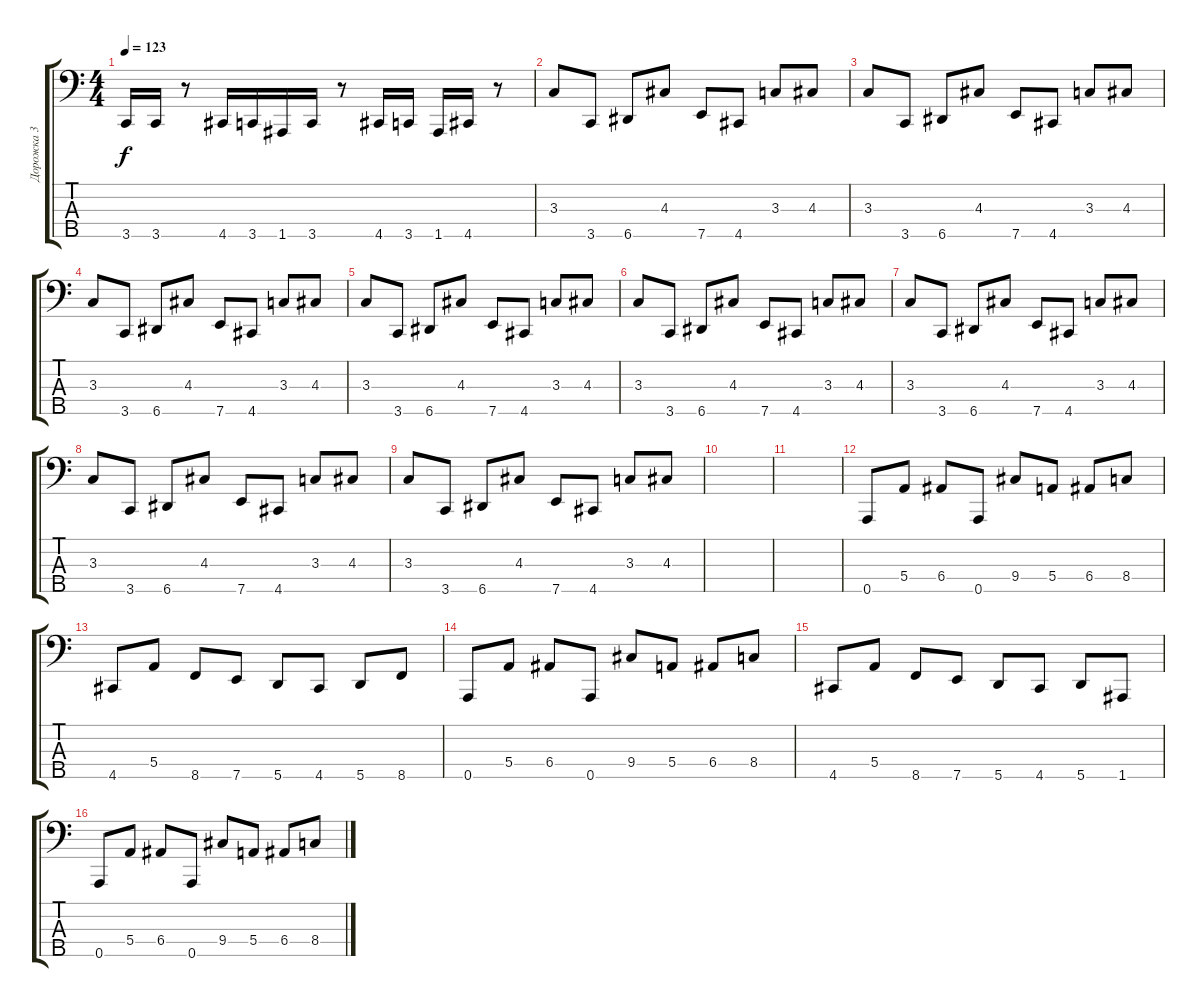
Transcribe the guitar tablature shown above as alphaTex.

\track ("Дорожка 3" "Дорожка 3") {instrument electricbasspick}
\staff {score tabs}
\tuning (G2 D2 A1 E1 A0) {hide}
\ts (4 4)
\tempo 123
\clef f4
\ks c
3.5.16{dy f} 3.5.16 r.8 4.5.16 3.5.16 1.5.16 3.5.16 r.8 4.5.16 3.5.16 1.5.16 4.5.16 r.8 |
3.3.8 3.5.8 6.5.8 4.3.8 7.5.8 4.5.8 3.3.8 4.3.8 |
3.3.8 3.5.8 6.5.8 4.3.8 7.5.8 4.5.8 3.3.8 4.3.8 |
3.3.8 3.5.8 6.5.8 4.3.8 7.5.8 4.5.8 3.3.8 4.3.8 |
3.3.8 3.5.8 6.5.8 4.3.8 7.5.8 4.5.8 3.3.8 4.3.8 |
3.3.8 3.5.8 6.5.8 4.3.8 7.5.8 4.5.8 3.3.8 4.3.8 |
3.3.8 3.5.8 6.5.8 4.3.8 7.5.8 4.5.8 3.3.8 4.3.8 |
3.3.8 3.5.8 6.5.8 4.3.8 7.5.8 4.5.8 3.3.8 4.3.8 |
3.3.8 3.5.8 6.5.8 4.3.8 7.5.8 4.5.8 3.3.8 4.3.8 |
|
|
0.5.8 5.4.8 6.4.8 0.5.8 9.4.8 5.4.8 6.4.8 8.4.8 |
4.5.8 5.4.8 8.5.8 7.5.8 5.5.8 4.5.8 5.5.8 8.5.8 |
0.5.8 5.4.8 6.4.8 0.5.8 9.4.8 5.4.8 6.4.8 8.4.8 |
4.5.8 5.4.8 8.5.8 7.5.8 5.5.8 4.5.8 5.5.8 1.5.8 |
0.5.8 5.4.8 6.4.8 0.5.8 9.4.8 5.4.8 6.4.8 8.4.8
